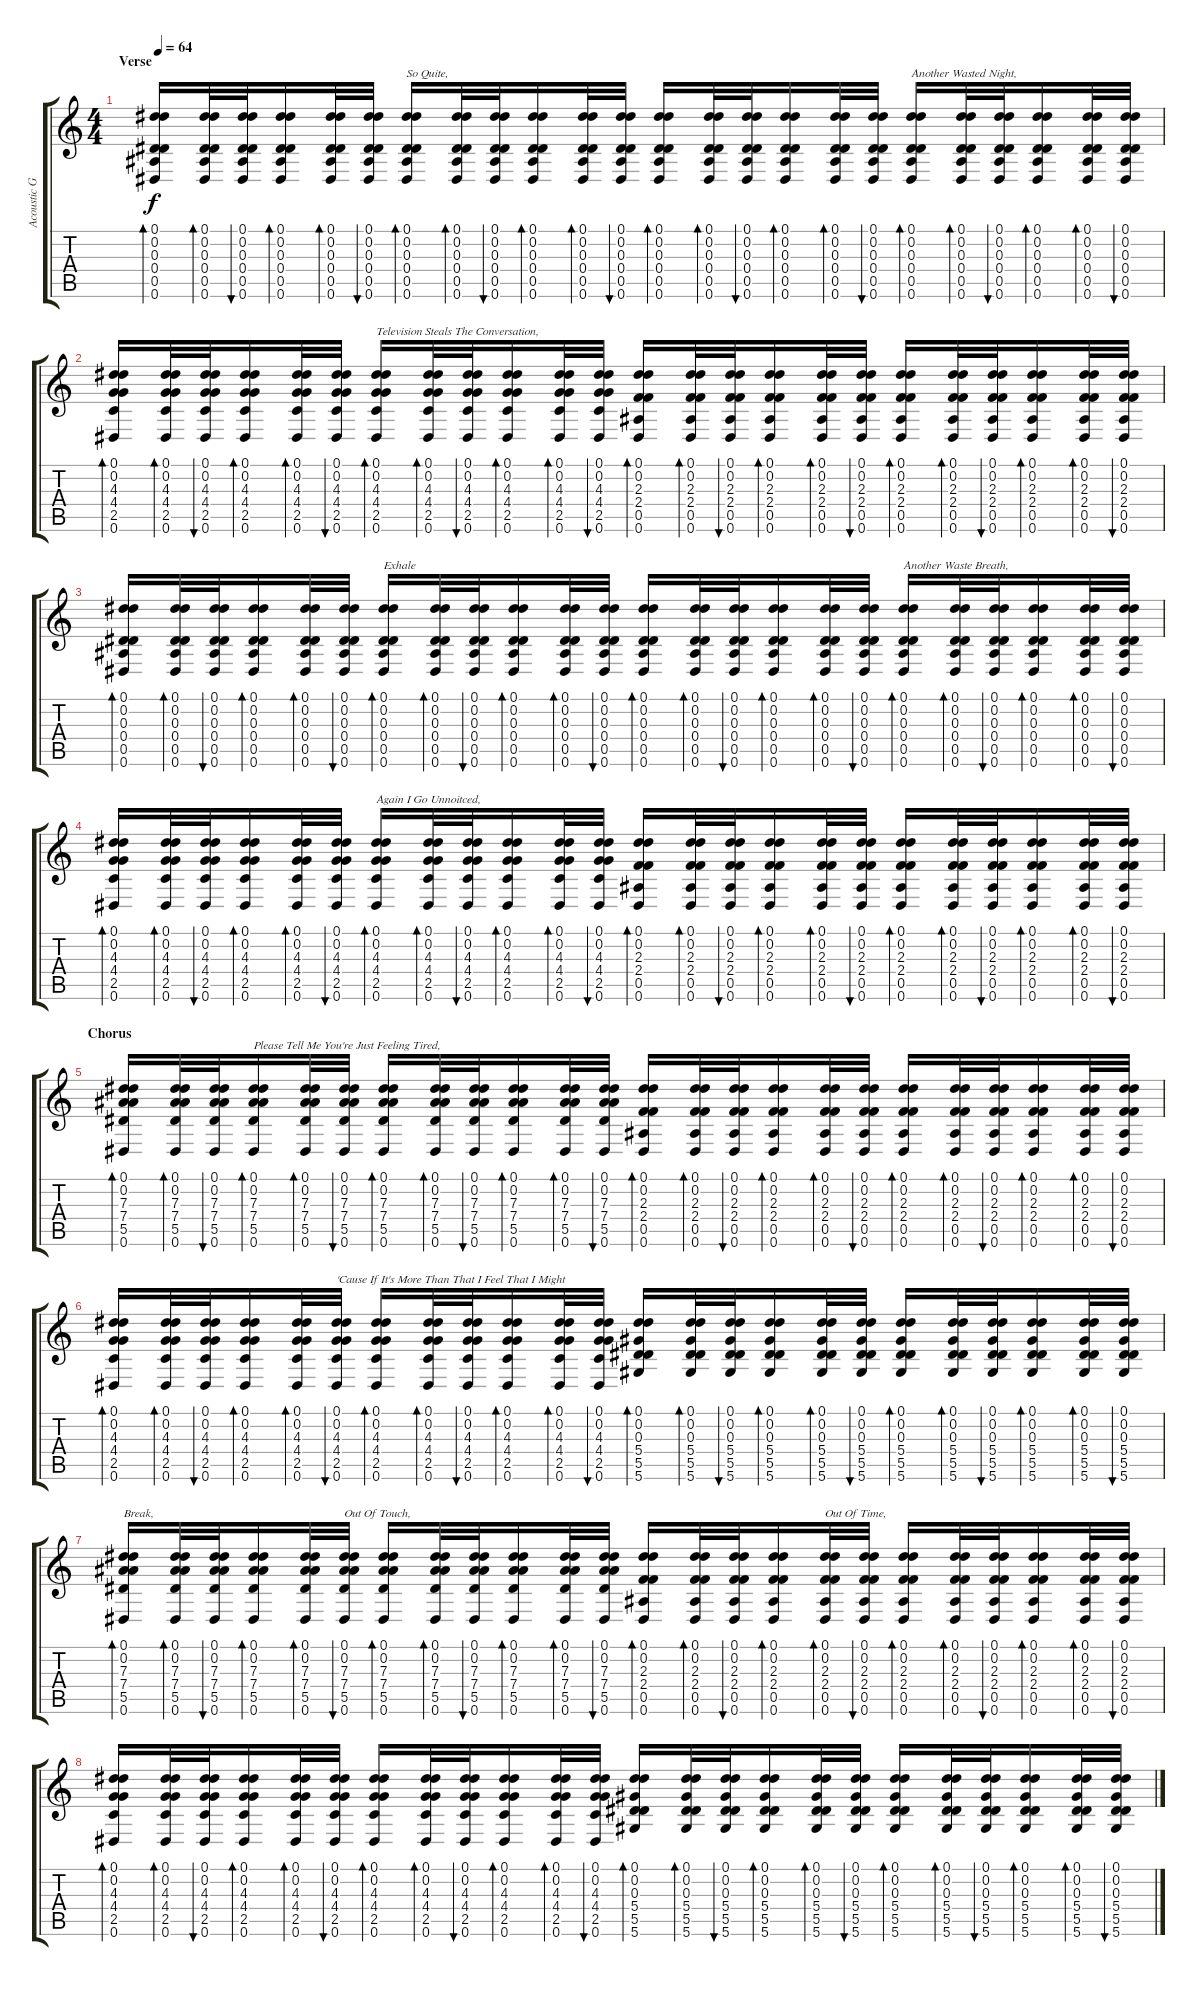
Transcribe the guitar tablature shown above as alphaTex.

\track ("Acoustic Guitar" "Acoustic G") {instrument acousticguitarsteel}
\staff {score tabs}
\tuning (Eb4 Eb4 Eb3 Eb3 Bb2 Eb2) {hide}
\ts (4 4)
\section ("" "Verse")
\tempo 64
\clef g2
\ks c
(0.1 0.2 0.3 0.4 0.5 0.6).16{bd 30 dy f instrument acousticguitarsteel} (0.1 0.2 0.3 0.4 0.5 0.6).32{bd 30} (0.1 0.2 0.3 0.4 0.5 0.6).32{bu 30} (0.1 0.2 0.3 0.4 0.5 0.6).16{bd 30} (0.1 0.2 0.3 0.4 0.5 0.6).32{bd 30} (0.1 0.2 0.3 0.4 0.5 0.6).32{bu 30} (0.1 0.2 0.3 0.4 0.5 0.6).16{bd 30 txt "So Quite,"} (0.1 0.2 0.3 0.4 0.5 0.6).32{bd 30} (0.1 0.2 0.3 0.4 0.5 0.6).32{bu 30} (0.1 0.2 0.3 0.4 0.5 0.6).16{bd 30} (0.1 0.2 0.3 0.4 0.5 0.6).32{bd 30} (0.1 0.2 0.3 0.4 0.5 0.6).32{bu 30} (0.1 0.2 0.3 0.4 0.5 0.6).16{bd 30} (0.1 0.2 0.3 0.4 0.5 0.6).32{bd 30} (0.1 0.2 0.3 0.4 0.5 0.6).32{bu 30} (0.1 0.2 0.3 0.4 0.5 0.6).16{bd 30} (0.1 0.2 0.3 0.4 0.5 0.6).32{bd 30} (0.1 0.2 0.3 0.4 0.5 0.6).32{bu 30} (0.1 0.2 0.3 0.4 0.5 0.6).16{bd 30 txt "Another Wasted Night,"} (0.1 0.2 0.3 0.4 0.5 0.6).32{bd 30} (0.1 0.2 0.3 0.4 0.5 0.6).32{bu 30} (0.1 0.2 0.3 0.4 0.5 0.6).16{bd 30} (0.1 0.2 0.3 0.4 0.5 0.6).32{bd 30} (0.1 0.2 0.3 0.4 0.5 0.6).32{bu 30} |
(0.1 0.2 4.3 4.4 2.5 0.6).16{bd 30} (0.1 0.2 4.3 4.4 2.5 0.6).32{bd 30} (0.1 0.2 4.3 4.4 2.5 0.6).32{bu 30} (0.1 0.2 4.3 4.4 2.5 0.6).16{bd 30} (0.1 0.2 4.3 4.4 2.5 0.6).32{bd 30} (0.1 0.2 4.3 4.4 2.5 0.6).32{bu 30} (0.1 0.2 4.3 4.4 2.5 0.6).16{bd 30 txt "Television Steals The Conversation,"} (0.1 0.2 4.3 4.4 2.5 0.6).32{bd 30} (0.1 0.2 4.3 4.4 2.5 0.6).32{bu 30} (0.1 0.2 4.3 4.4 2.5 0.6).16{bd 30} (0.1 0.2 4.3 4.4 2.5 0.6).32{bd 30} (0.1 0.2 4.3 4.4 2.5 0.6).32{bu 30} (0.1 0.2 2.3 2.4 0.5 0.6).16{bd 30} (0.1 0.2 2.3 2.4 0.5 0.6).32{bd 30} (0.1 0.2 2.3 2.4 0.5 0.6).32{bu 30} (0.1 0.2 2.3 2.4 0.5 0.6).16{bd 30} (0.1 0.2 2.3 2.4 0.5 0.6).32{bd 30} (0.1 0.2 2.3 2.4 0.5 0.6).32{bu 30} (0.1 0.2 2.3 2.4 0.5 0.6).16{bd 30} (0.1 0.2 2.3 2.4 0.5 0.6).32{bd 30} (0.1 0.2 2.3 2.4 0.5 0.6).32{bu 30} (0.1 0.2 2.3 2.4 0.5 0.6).16{bd 30} (0.1 0.2 2.3 2.4 0.5 0.6).32{bd 30} (0.1 0.2 2.3 2.4 0.5 0.6).32{bu 30} |
(0.1 0.2 0.3 0.4 0.5 0.6).16{bd 30} (0.1 0.2 0.3 0.4 0.5 0.6).32{bd 30} (0.1 0.2 0.3 0.4 0.5 0.6).32{bu 30} (0.1 0.2 0.3 0.4 0.5 0.6).16{bd 30} (0.1 0.2 0.3 0.4 0.5 0.6).32{bd 30} (0.1 0.2 0.3 0.4 0.5 0.6).32{bu 30} (0.1 0.2 0.3 0.4 0.5 0.6).16{bd 30 txt "Exhale"} (0.1 0.2 0.3 0.4 0.5 0.6).32{bd 30} (0.1 0.2 0.3 0.4 0.5 0.6).32{bu 30} (0.1 0.2 0.3 0.4 0.5 0.6).16{bd 30} (0.1 0.2 0.3 0.4 0.5 0.6).32{bd 30} (0.1 0.2 0.3 0.4 0.5 0.6).32{bu 30} (0.1 0.2 0.3 0.4 0.5 0.6).16{bd 30} (0.1 0.2 0.3 0.4 0.5 0.6).32{bd 30} (0.1 0.2 0.3 0.4 0.5 0.6).32{bu 30} (0.1 0.2 0.3 0.4 0.5 0.6).16{bd 30} (0.1 0.2 0.3 0.4 0.5 0.6).32{bd 30} (0.1 0.2 0.3 0.4 0.5 0.6).32{bu 30} (0.1 0.2 0.3 0.4 0.5 0.6).16{bd 30 txt "Another Waste Breath,"} (0.1 0.2 0.3 0.4 0.5 0.6).32{bd 30} (0.1 0.2 0.3 0.4 0.5 0.6).32{bu 30} (0.1 0.2 0.3 0.4 0.5 0.6).16{bd 30} (0.1 0.2 0.3 0.4 0.5 0.6).32{bd 30} (0.1 0.2 0.3 0.4 0.5 0.6).32{bu 30} |
(0.1 0.2 4.3 4.4 2.5 0.6).16{bd 30} (0.1 0.2 4.3 4.4 2.5 0.6).32{bd 30} (0.1 0.2 4.3 4.4 2.5 0.6).32{bu 30} (0.1 0.2 4.3 4.4 2.5 0.6).16{bd 30} (0.1 0.2 4.3 4.4 2.5 0.6).32{bd 30} (0.1 0.2 4.3 4.4 2.5 0.6).32{bu 30} (0.1 0.2 4.3 4.4 2.5 0.6).16{bd 30 txt "Again I Go Unnoitced,"} (0.1 0.2 4.3 4.4 2.5 0.6).32{bd 30} (0.1 0.2 4.3 4.4 2.5 0.6).32{bu 30} (0.1 0.2 4.3 4.4 2.5 0.6).16{bd 30} (0.1 0.2 4.3 4.4 2.5 0.6).32{bd 30} (0.1 0.2 4.3 4.4 2.5 0.6).32{bu 30} (0.1 0.2 2.3 2.4 0.5 0.6).16{bd 30} (0.1 0.2 2.3 2.4 0.5 0.6).32{bd 30} (0.1 0.2 2.3 2.4 0.5 0.6).32{bu 30} (0.1 0.2 2.3 2.4 0.5 0.6).16{bd 30} (0.1 0.2 2.3 2.4 0.5 0.6).32{bd 30} (0.1 0.2 2.3 2.4 0.5 0.6).32{bu 30} (0.1 0.2 2.3 2.4 0.5 0.6).16{bd 30} (0.1 0.2 2.3 2.4 0.5 0.6).32{bd 30} (0.1 0.2 2.3 2.4 0.5 0.6).32{bu 30} (0.1 0.2 2.3 2.4 0.5 0.6).16{bd 30} (0.1 0.2 2.3 2.4 0.5 0.6).32{bd 30} (0.1 0.2 2.3 2.4 0.5 0.6).32{bu 30} |
\section ("" "Chorus")
(0.1 0.2 7.3 7.4 5.5 0.6).16{bd 30} (0.1 0.2 7.3 7.4 5.5 0.6).32{bd 30} (0.1 0.2 7.3 7.4 5.5 0.6).32{bu 30} (0.1 0.2 7.3 7.4 5.5 0.6).16{bd 30 txt "Please Tell Me You're Just Feeling Tired,"} (0.1 0.2 7.3 7.4 5.5 0.6).32{bd 30} (0.1 0.2 7.3 7.4 5.5 0.6).32{bu 30} (0.1 0.2 7.3 7.4 5.5 0.6).16{bd 30} (0.1 0.2 7.3 7.4 5.5 0.6).32{bd 30} (0.1 0.2 7.3 7.4 5.5 0.6).32{bu 30} (0.1 0.2 7.3 7.4 5.5 0.6).16{bd 30} (0.1 0.2 7.3 7.4 5.5 0.6).32{bd 30} (0.1 0.2 7.3 7.4 5.5 0.6).32{bu 30} (0.1 0.2 2.3 2.4 0.5 0.6).16{bd 30} (0.1 0.2 2.3 2.4 0.5 0.6).32{bd 30} (0.1 0.2 2.3 2.4 0.5 0.6).32{bu 30} (0.1 0.2 2.3 2.4 0.5 0.6).16{bd 30} (0.1 0.2 2.3 2.4 0.5 0.6).32{bd 30} (0.1 0.2 2.3 2.4 0.5 0.6).32{bu 30} (0.1 0.2 2.3 2.4 0.5 0.6).16{bd 30} (0.1 0.2 2.3 2.4 0.5 0.6).32{bd 30} (0.1 0.2 2.3 2.4 0.5 0.6).32{bu 30} (0.1 0.2 2.3 2.4 0.5 0.6).16{bd 30} (0.1 0.2 2.3 2.4 0.5 0.6).32{bd 30} (0.1 0.2 2.3 2.4 0.5 0.6).32{bu 30} |
(0.1 0.2 4.3 4.4 2.5 0.6).16{bd 30} (0.1 0.2 4.3 4.4 2.5 0.6).32{bd 30} (0.1 0.2 4.3 4.4 2.5 0.6).32{bu 30} (0.1 0.2 4.3 4.4 2.5 0.6).16{bd 30} (0.1 0.2 4.3 4.4 2.5 0.6).32{bd 30} (0.1 0.2 4.3 4.4 2.5 0.6).32{bu 30 txt "'Cause If It's More Than That I Feel That I Might"} (0.1 0.2 4.3 4.4 2.5 0.6).16{bd 30} (0.1 0.2 4.3 4.4 2.5 0.6).32{bd 30} (0.1 0.2 4.3 4.4 2.5 0.6).32{bu 30} (0.1 0.2 4.3 4.4 2.5 0.6).16{bd 30} (0.1 0.2 4.3 4.4 2.5 0.6).32{bd 30} (0.1 0.2 4.3 4.4 2.5 0.6).32{bu 30} (0.1 0.2 0.3 5.4 5.5 5.6).16{bd 30} (0.1 0.2 0.3 5.4 5.5 5.6).32{bd 30} (0.1 0.2 0.3 5.4 5.5 5.6).32{bu 30} (0.1 0.2 0.3 5.4 5.5 5.6).16{bd 30} (0.1 0.2 0.3 5.4 5.5 5.6).32{bd 30} (0.1 0.2 0.3 5.4 5.5 5.6).32{bu 30} (0.1 0.2 0.3 5.4 5.5 5.6).16{bd 30} (0.1 0.2 0.3 5.4 5.5 5.6).32{bd 30} (0.1 0.2 0.3 5.4 5.5 5.6).32{bu 30} (0.1 0.2 0.3 5.4 5.5 5.6).16{bd 30} (0.1 0.2 0.3 5.4 5.5 5.6).32{bd 30} (0.1 0.2 0.3 5.4 5.5 5.6).32{bu 30} |
(0.1 0.2 7.3 7.4 5.5 0.6).16{bd 30 txt "Break,"} (0.1 0.2 7.3 7.4 5.5 0.6).32{bd 30} (0.1 0.2 7.3 7.4 5.5 0.6).32{bu 30} (0.1 0.2 7.3 7.4 5.5 0.6).16{bd 30} (0.1 0.2 7.3 7.4 5.5 0.6).32{bd 30} (0.1 0.2 7.3 7.4 5.5 0.6).32{bu 30 txt "Out Of Touch,"} (0.1 0.2 7.3 7.4 5.5 0.6).16{bd 30} (0.1 0.2 7.3 7.4 5.5 0.6).32{bd 30} (0.1 0.2 7.3 7.4 5.5 0.6).32{bu 30} (0.1 0.2 7.3 7.4 5.5 0.6).16{bd 30} (0.1 0.2 7.3 7.4 5.5 0.6).32{bd 30} (0.1 0.2 7.3 7.4 5.5 0.6).32{bu 30} (0.1 0.2 2.3 2.4 0.5 0.6).16{bd 30} (0.1 0.2 2.3 2.4 0.5 0.6).32{bd 30} (0.1 0.2 2.3 2.4 0.5 0.6).32{bu 30} (0.1 0.2 2.3 2.4 0.5 0.6).16{bd 30} (0.1 0.2 2.3 2.4 0.5 0.6).32{bd 30 txt "Out Of Time,"} (0.1 0.2 2.3 2.4 0.5 0.6).32{bu 30} (0.1 0.2 2.3 2.4 0.5 0.6).16{bd 30} (0.1 0.2 2.3 2.4 0.5 0.6).32{bd 30} (0.1 0.2 2.3 2.4 0.5 0.6).32{bu 30} (0.1 0.2 2.3 2.4 0.5 0.6).16{bd 30} (0.1 0.2 2.3 2.4 0.5 0.6).32{bd 30} (0.1 0.2 2.3 2.4 0.5 0.6).32{bu 30} |
(0.1 0.2 4.3 4.4 2.5 0.6).16{bd 30} (0.1 0.2 4.3 4.4 2.5 0.6).32{bd 30} (0.1 0.2 4.3 4.4 2.5 0.6).32{bu 30} (0.1 0.2 4.3 4.4 2.5 0.6).16{bd 30} (0.1 0.2 4.3 4.4 2.5 0.6).32{bd 30} (0.1 0.2 4.3 4.4 2.5 0.6).32{bu 30} (0.1 0.2 4.3 4.4 2.5 0.6).16{bd 30} (0.1 0.2 4.3 4.4 2.5 0.6).32{bd 30} (0.1 0.2 4.3 4.4 2.5 0.6).32{bu 30} (0.1 0.2 4.3 4.4 2.5 0.6).16{bd 30} (0.1 0.2 4.3 4.4 2.5 0.6).32{bd 30} (0.1 0.2 4.3 4.4 2.5 0.6).32{bu 30} (0.1 0.2 0.3 5.4 5.5 5.6).16{bd 30} (0.1 0.2 0.3 5.4 5.5 5.6).32{bd 30} (0.1 0.2 0.3 5.4 5.5 5.6).32{bu 30} (0.1 0.2 0.3 5.4 5.5 5.6).16{bd 30} (0.1 0.2 0.3 5.4 5.5 5.6).32{bd 30} (0.1 0.2 0.3 5.4 5.5 5.6).32{bu 30} (0.1 0.2 0.3 5.4 5.5 5.6).16{bd 30} (0.1 0.2 0.3 5.4 5.5 5.6).32{bd 30} (0.1 0.2 0.3 5.4 5.5 5.6).32{bu 30} (0.1 0.2 0.3 5.4 5.5 5.6).16{bd 30} (0.1 0.2 0.3 5.4 5.5 5.6).32{bd 30} (0.1 0.2 0.3 5.4 5.5 5.6).32{bu 30}
